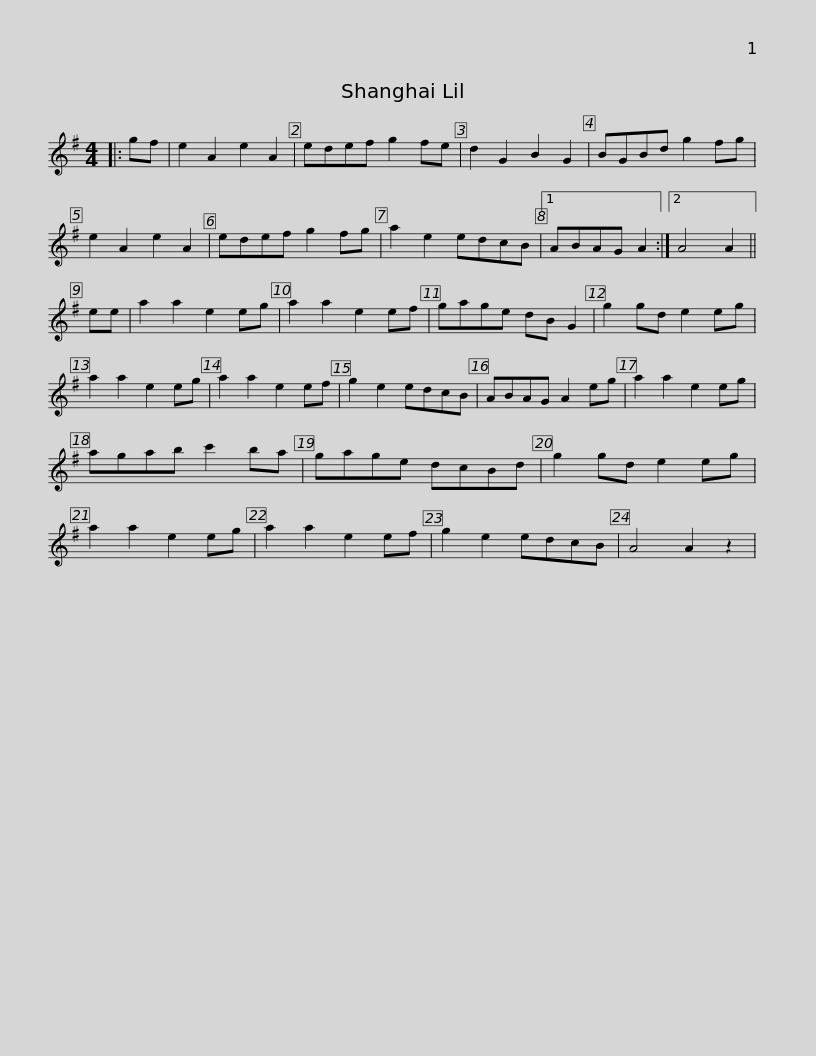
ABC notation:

X:1
L:1/8
M:4/4
I:linebreak $
K:G
V:1 treble
V:1
|: gf | e2 A2 e2 A2 | edef g2 fe | d2 G2 B2 G2 | BGBd g2 fg | %5
 e2 A2 e2 A2 | edef g2 fg | a2 e2 edcB |1$ ABAG A2 :|2 A4 A2 || %10
 ee | a2 a2 e2 eg | a2 a2 e2 ef | gage dB G2 | g2 gd e2 eg | %15
 a2 a2 e2 eg |$ a2 a2 e2 ef | g2 e2 edcB | ABAG A2 eg | a2 a2 e2 eg | %20
 agab c'2 ba | gage dcBd |$ g2 gd e2 eg | a2 a2 e2 eg | a2 a2 e2 ef | %25
 g2 e2 edcB | A4 A2 z2 | %27
